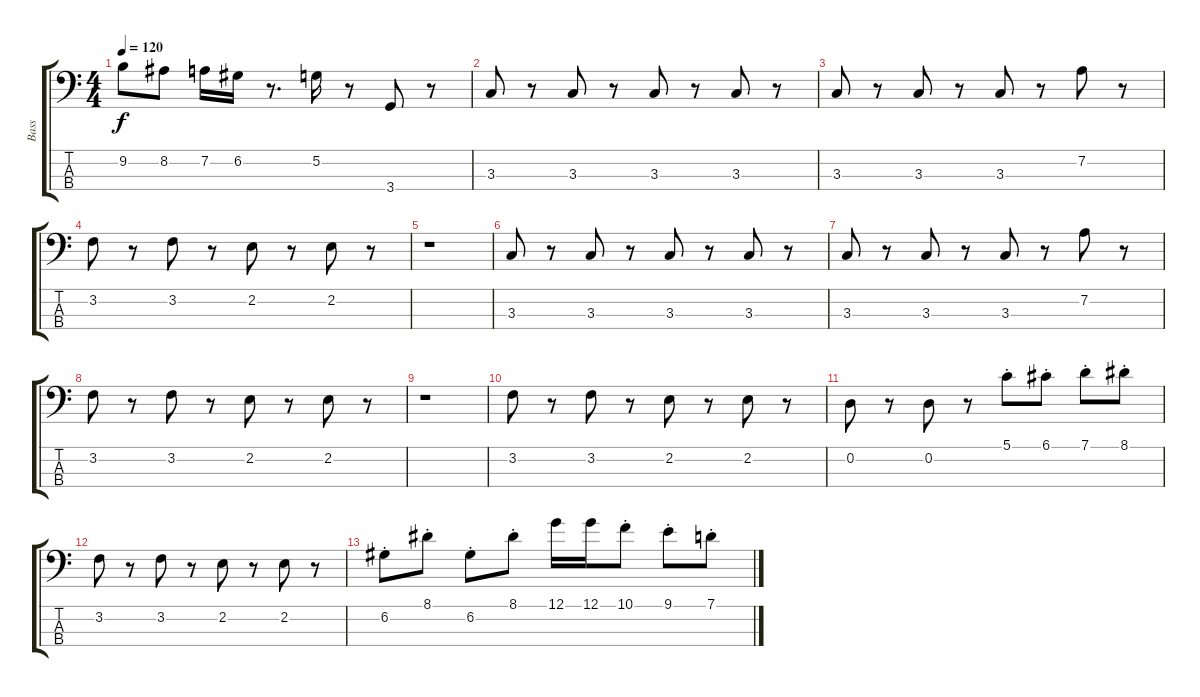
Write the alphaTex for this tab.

\track ("Bass" "Bass") {instrument electricbassfinger}
\staff {score tabs}
\tuning (G2 D2 A1 E1) {hide}
\ts (4 4)
\tempo 120
\clef f4
\ks c
9.2.8{dy f instrument electricbassfinger} 8.2.8 7.2.16 6.2.16 r.8{d} 5.2.16 r.8 3.4.8 r.8 |
3.3.8 r.8 3.3.8 r.8 3.3.8 r.8 3.3.8 r.8 |
3.3.8 r.8 3.3.8 r.8 3.3.8 r.8 7.2.8 r.8 |
3.2.8 r.8 3.2.8 r.8 2.2.8 r.8 2.2.8 r.8 |
r.1 |
3.3.8 r.8 3.3.8 r.8 3.3.8 r.8 3.3.8 r.8 |
3.3.8 r.8 3.3.8 r.8 3.3.8 r.8 7.2.8 r.8 |
3.2.8 r.8 3.2.8 r.8 2.2.8 r.8 2.2.8 r.8 |
r.1 |
3.2.8 r.8 3.2.8 r.8 2.2.8 r.8 2.2.8 r.8 |
0.2.8 r.8 0.2.8 r.8 5.1{st}.8 6.1{st}.8 7.1{st}.8 8.1{st}.8 |
3.2.8 r.8 3.2.8 r.8 2.2.8 r.8 2.2.8 r.8 |
6.2{st}.8 8.1{st}.8 6.2{st}.8 8.1{st}.8 12.1.16 12.1.16 10.1{st}.8 9.1{st}.8 7.1{st}.8
